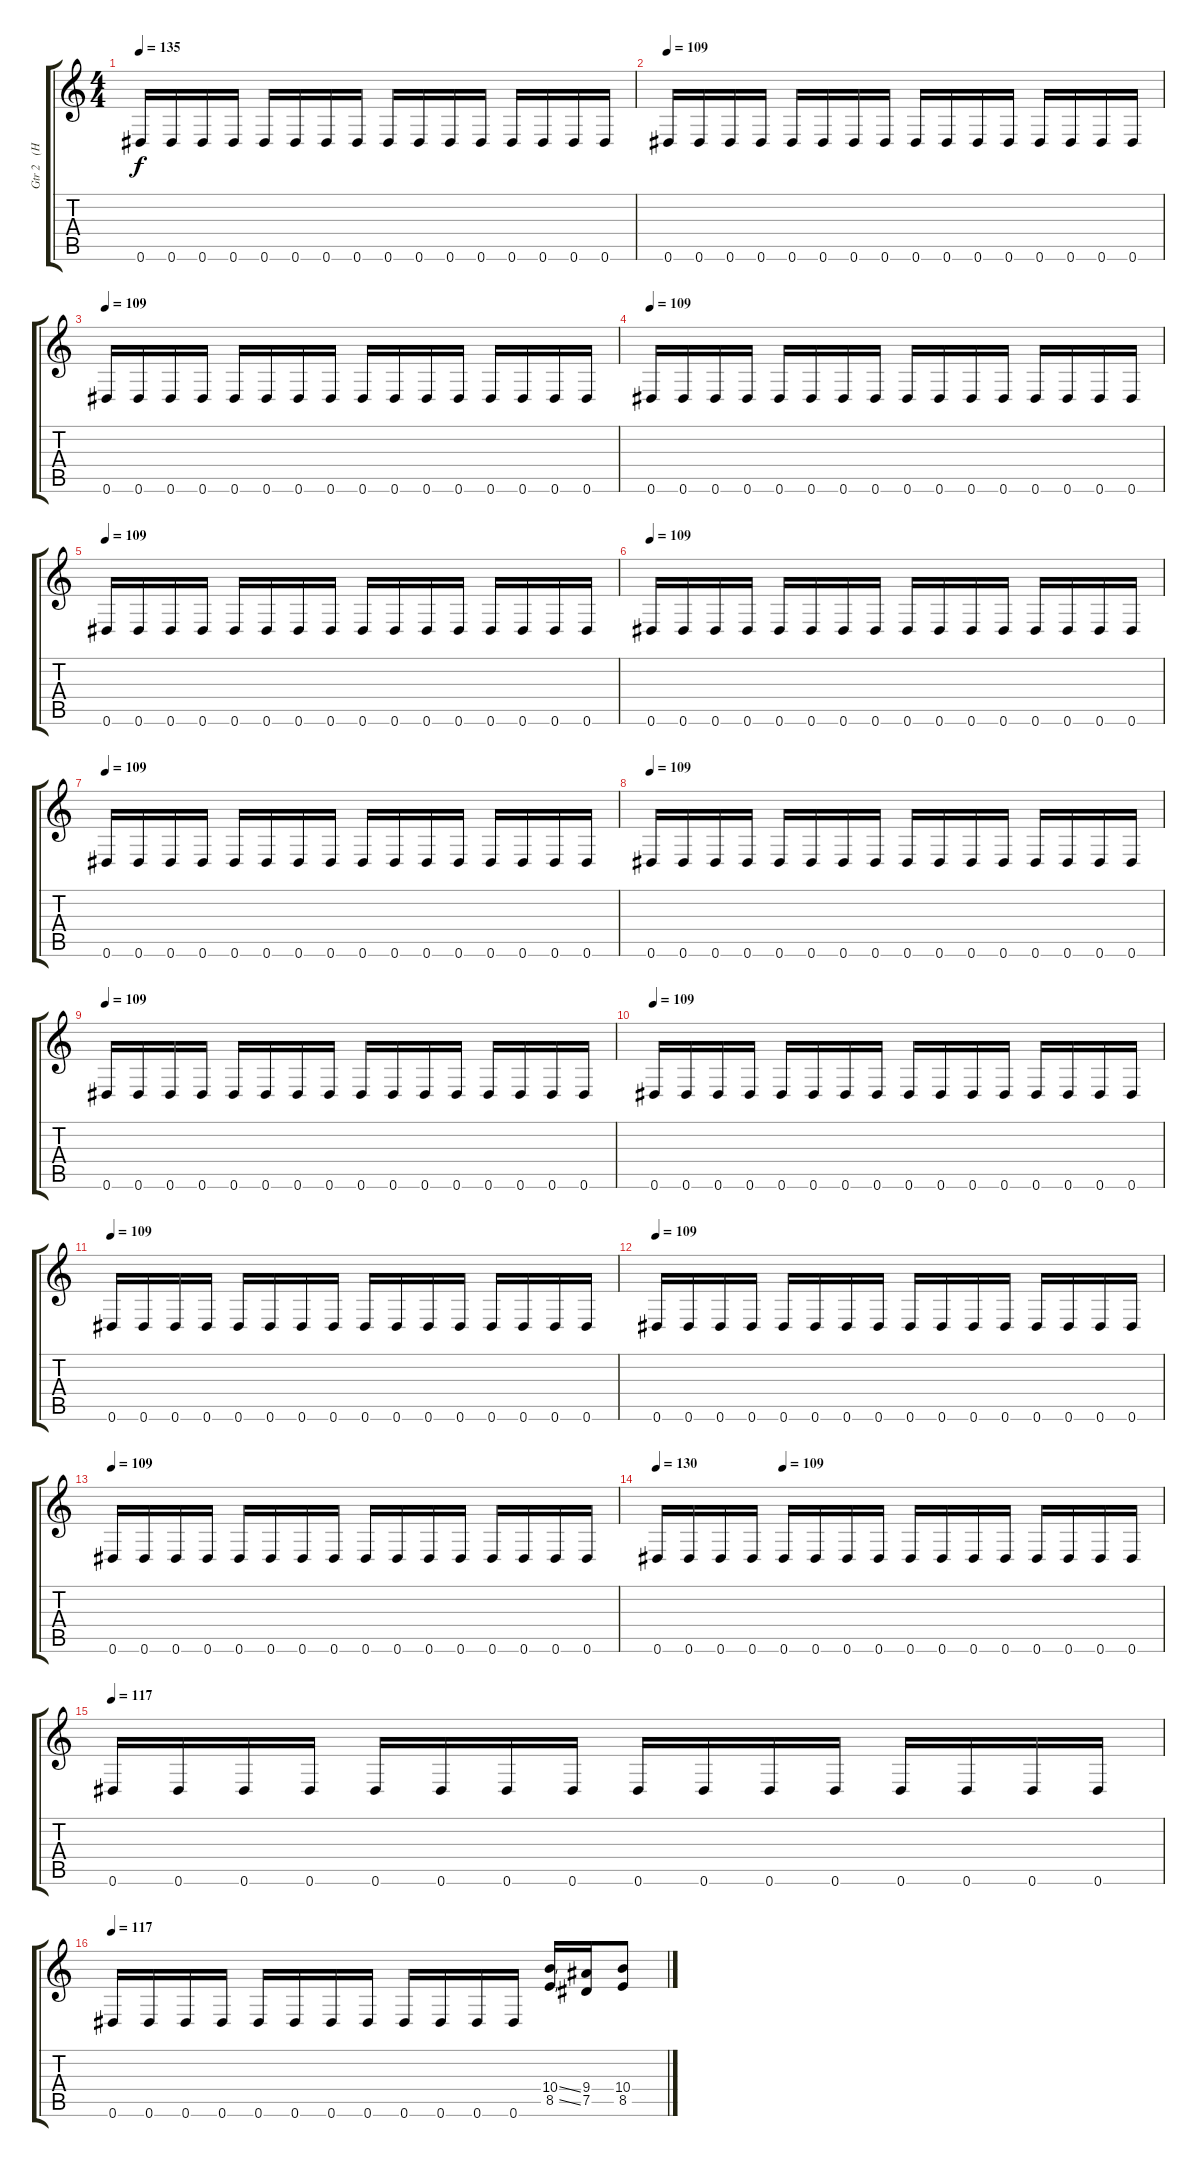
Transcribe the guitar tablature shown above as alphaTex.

\track ("Gtr 2   (Hernan)" "Gtr 2   (H") {instrument distortionguitar}
\staff {score tabs}
\tuning (Eb4 Bb3 Gb3 Db3 Ab2 Eb2) {hide}
\ts (4 4)
\tempo 135
\tempo 109
\tempo 135
\clef g2
\ks c
0.6.16{dy f volume 10 instrument distortionguitar} 0.6.16 0.6.16 0.6.16 0.6.16 0.6.16 0.6.16 0.6.16 0.6.16 0.6.16 0.6.16 0.6.16 0.6.16 0.6.16 0.6.16 0.6.16 |
\tempo 109
0.6.16 0.6.16 0.6.16 0.6.16 0.6.16 0.6.16 0.6.16 0.6.16 0.6.16 0.6.16 0.6.16 0.6.16 0.6.16 0.6.16 0.6.16 0.6.16 |
\tempo 109
0.6.16 0.6.16 0.6.16 0.6.16 0.6.16 0.6.16 0.6.16 0.6.16 0.6.16 0.6.16 0.6.16 0.6.16 0.6.16 0.6.16 0.6.16 0.6.16 |
\tempo 109
0.6.16 0.6.16 0.6.16 0.6.16 0.6.16 0.6.16 0.6.16 0.6.16 0.6.16 0.6.16 0.6.16 0.6.16 0.6.16 0.6.16 0.6.16 0.6.16 |
\tempo 109
0.6.16 0.6.16 0.6.16 0.6.16 0.6.16 0.6.16 0.6.16 0.6.16 0.6.16 0.6.16 0.6.16 0.6.16 0.6.16 0.6.16 0.6.16 0.6.16 |
\tempo 109
0.6.16 0.6.16 0.6.16 0.6.16 0.6.16 0.6.16 0.6.16 0.6.16 0.6.16 0.6.16 0.6.16 0.6.16 0.6.16 0.6.16 0.6.16 0.6.16 |
\tempo 109
0.6.16 0.6.16 0.6.16 0.6.16 0.6.16 0.6.16 0.6.16 0.6.16 0.6.16 0.6.16 0.6.16 0.6.16 0.6.16 0.6.16 0.6.16 0.6.16 |
\tempo 109
0.6.16 0.6.16 0.6.16 0.6.16 0.6.16 0.6.16 0.6.16 0.6.16 0.6.16 0.6.16 0.6.16 0.6.16 0.6.16 0.6.16 0.6.16 0.6.16 |
\tempo 109
0.6.16 0.6.16 0.6.16 0.6.16 0.6.16 0.6.16 0.6.16 0.6.16 0.6.16 0.6.16 0.6.16 0.6.16 0.6.16 0.6.16 0.6.16 0.6.16 |
\tempo 109
0.6.16 0.6.16 0.6.16 0.6.16 0.6.16 0.6.16 0.6.16 0.6.16 0.6.16 0.6.16 0.6.16 0.6.16 0.6.16 0.6.16 0.6.16 0.6.16 |
\tempo 109
0.6.16 0.6.16 0.6.16 0.6.16 0.6.16 0.6.16 0.6.16 0.6.16 0.6.16 0.6.16 0.6.16 0.6.16 0.6.16 0.6.16 0.6.16 0.6.16 |
\tempo 109
0.6.16 0.6.16 0.6.16 0.6.16 0.6.16 0.6.16 0.6.16 0.6.16 0.6.16 0.6.16 0.6.16 0.6.16 0.6.16 0.6.16 0.6.16 0.6.16 |
\tempo 109
0.6.16 0.6.16 0.6.16 0.6.16 0.6.16 0.6.16 0.6.16 0.6.16 0.6.16 0.6.16 0.6.16 0.6.16 0.6.16 0.6.16 0.6.16 0.6.16 |
\tempo 130
\tempo (109 0.25)
0.6.16 0.6.16 0.6.16 0.6.16 0.6.16 0.6.16 0.6.16 0.6.16 0.6.16 0.6.16 0.6.16 0.6.16 0.6.16 0.6.16 0.6.16 0.6.16 |
\tempo 130
\tempo 117
0.6.16 0.6.16 0.6.16 0.6.16 0.6.16 0.6.16 0.6.16 0.6.16 0.6.16 0.6.16 0.6.16 0.6.16 0.6.16 0.6.16 0.6.16 0.6.16 |
\tempo 117
0.6.16 0.6.16 0.6.16 0.6.16 0.6.16 0.6.16 0.6.16 0.6.16 0.6.16 0.6.16 0.6.16 0.6.16 (10.4{ss} 8.5{ss}).16 (9.4 7.5).16 (10.4 8.5).8
